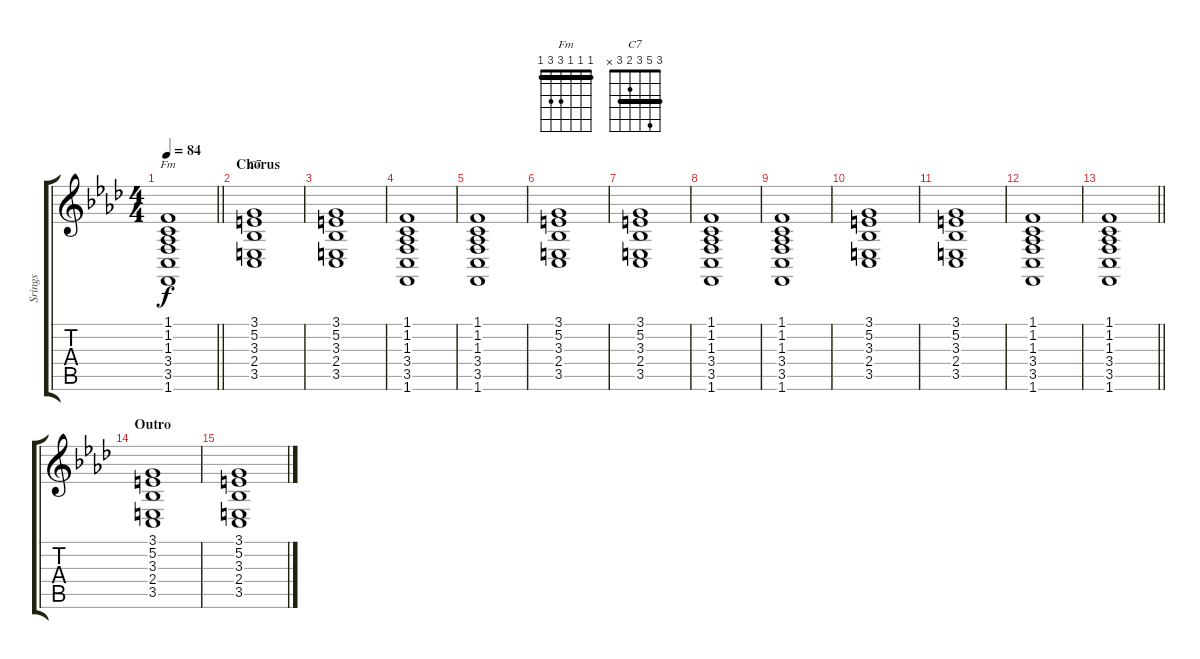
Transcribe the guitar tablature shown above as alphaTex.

\track ("Srings" "Srings") {instrument stringensemble2}
\staff {score tabs}
\tuning (E4 B3 G3 D3 A2 E2) {hide}
\chord ("Fm" 1 1 1 3 3 1) {barre 1}
\chord ("C7" 3 5 3 2 3 x) {barre 3}
\ts (4 4)
\tempo 84
\clef g2
\barLineRight lightlight
\ks ab
(1.1{t} 1.2{t} 1.3{t} 3.4{t} 3.5{t} 1.6{t}).1{ch "Fm" dy f} |
\section ("" "Chorus")
(3.1 5.2 3.3 2.4 3.5).1{ch "C7"} |
(3.1 5.2 3.3 2.4 3.5).1 |
(1.1 1.2 1.3 3.4 3.5 1.6).1 |
(1.1 1.2 1.3 3.4 3.5 1.6).1 |
(3.1 5.2 3.3 2.4 3.5).1 |
(3.1 5.2 3.3 2.4 3.5).1 |
(1.1 1.2 1.3 3.4 3.5 1.6).1 |
(1.1 1.2 1.3 3.4 3.5 1.6).1 |
(3.1 5.2 3.3 2.4 3.5).1 |
(3.1 5.2 3.3 2.4 3.5).1 |
(1.1 1.2 1.3 3.4 3.5 1.6).1 |
\barLineRight lightlight
(1.1 1.2 1.3 3.4 3.5 1.6).1 |
\section ("" "Outro")
(3.1 5.2 3.3 2.4 3.5).1 |
(3.1 5.2 3.3 2.4 3.5).1
